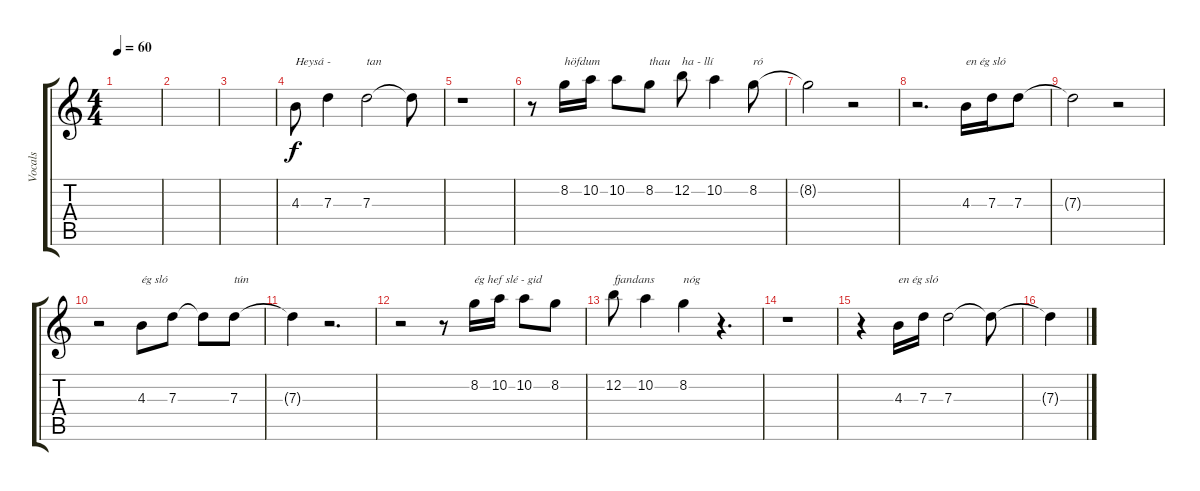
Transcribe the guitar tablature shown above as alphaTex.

\track ("Vocals" "Vocals") {instrument acousticguitarsteel}
\staff {score tabs}
\tuning (E4 B3 G3 D3 A2 E2) {hide}
\ts (4 4)
\tempo 60
\clef g2
\ks c
|
|
|
4.3.8{txt "Heysá -"} 7.3.4 7.3.2{txt "tan"} 7.3{t}.8 |
r.1 |
r.8 8.2.16{txt "höfdum"} 10.2.16 10.2.8 8.2.8{txt "thau"} 12.2.8{txt "ha - llí"} 10.2.4 8.2.8{txt "ró"} |
8.2{t}.2 r.2 |
r.2{d} 4.3.16{txt "en ég sló"} 7.3.16 7.3.8 |
7.3{t}.2 r.2 |
r.2 4.3.8{txt "ég sló"} 7.3.8 7.3{t}.8 7.3.8{txt "tún"} |
7.3{t}.4 r.2{d} |
r.2 r.8 8.2.16{txt "ég hef slé - gid"} 10.2.16 10.2.8 8.2.8 |
12.2.8{txt "fjandans"} 10.2.4 8.2.4{txt "nóg"} r.4{d} |
r.1 |
r.4 4.3.16{txt "en ég sló"} 7.3.16 7.3.2 7.3{t}.8 |
7.3{t}.4
